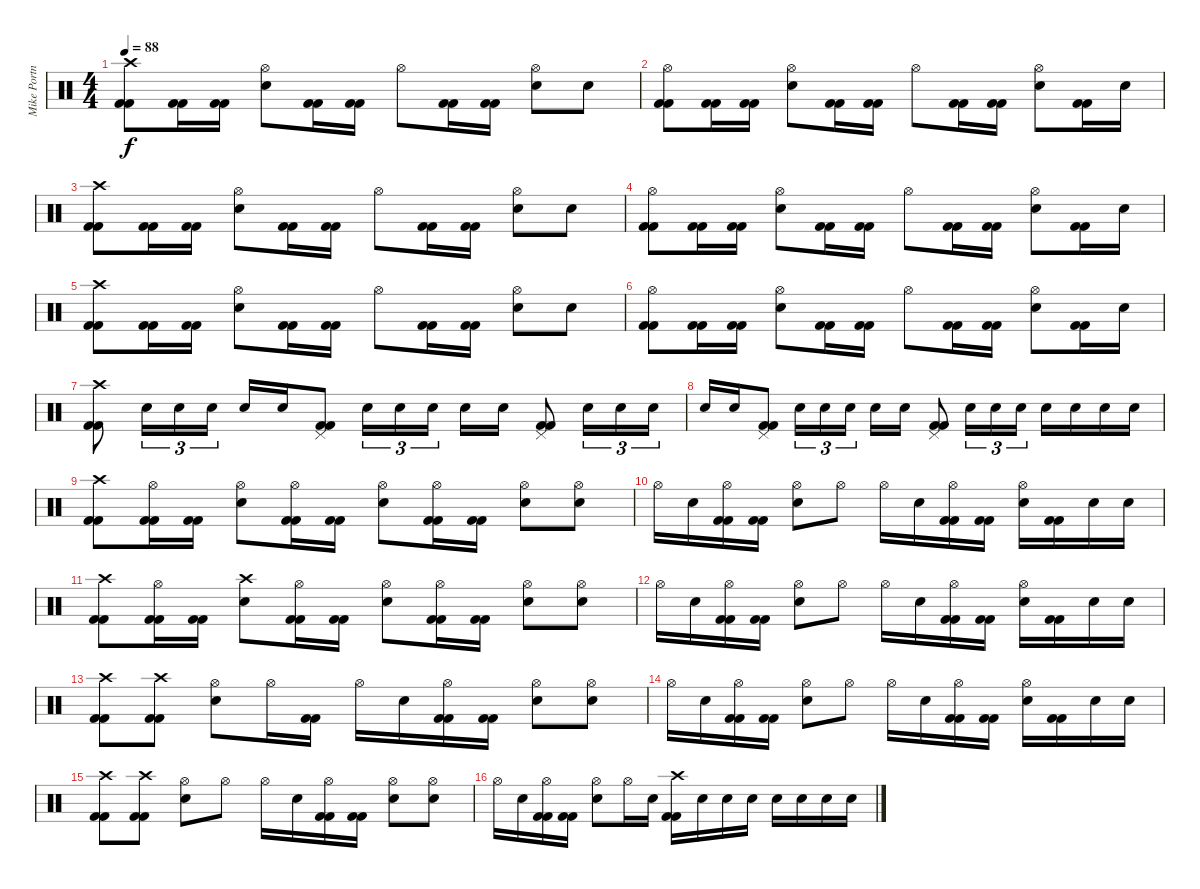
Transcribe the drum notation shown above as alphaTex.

\track ("Mike Portnoy - Drum" "Mike Portn") {instrument percussion}
\staff {score}
\articulation defaults
\ts (4 4)
\tempo 88
\clef neutral
\ks c
("Crash high (hit)" "Kick (hit) 2" "Kick (hit) 2").8{dy f} ("Kick (hit) 2" "Kick (hit) 2").16 ("Kick (hit) 2" "Kick (hit) 2").16 ("Hi-Hat (open)" "Snare (hit) 2").8 ("Kick (hit) 2" "Kick (hit) 2").16 ("Kick (hit) 2" "Kick (hit) 2").16 "Hi-Hat (open)".8 ("Kick (hit) 2" "Kick (hit) 2").16 ("Kick (hit) 2" "Kick (hit) 2").16 ("Hi-Hat (open)" "Snare (hit) 2").8 "Snare (hit) 2".8 |
("Hi-Hat (open)" "Kick (hit) 2" "Kick (hit) 2").8 ("Kick (hit) 2" "Kick (hit) 2").16 ("Kick (hit) 2" "Kick (hit) 2").16 ("Hi-Hat (open)" "Snare (hit) 2").8 ("Kick (hit) 2" "Kick (hit) 2").16 ("Kick (hit) 2" "Kick (hit) 2").16 "Hi-Hat (open)".8 ("Kick (hit) 2" "Kick (hit) 2").16 ("Kick (hit) 2" "Kick (hit) 2").16 ("Hi-Hat (open)" "Snare (hit) 2").8 ("Kick (hit) 2" "Kick (hit) 2").16 "Snare (hit) 2".16 |
("Crash high (hit)" "Kick (hit) 2" "Kick (hit) 2").8 ("Kick (hit) 2" "Kick (hit) 2").16 ("Kick (hit) 2" "Kick (hit) 2").16 ("Hi-Hat (open)" "Snare (hit) 2").8 ("Kick (hit) 2" "Kick (hit) 2").16 ("Kick (hit) 2" "Kick (hit) 2").16 "Hi-Hat (open)".8 ("Kick (hit) 2" "Kick (hit) 2").16 ("Kick (hit) 2" "Kick (hit) 2").16 ("Hi-Hat (open)" "Snare (hit) 2").8 "Snare (hit) 2".8 |
("Hi-Hat (open)" "Kick (hit) 2" "Kick (hit) 2").8 ("Kick (hit) 2" "Kick (hit) 2").16 ("Kick (hit) 2" "Kick (hit) 2").16 ("Hi-Hat (open)" "Snare (hit) 2").8 ("Kick (hit) 2" "Kick (hit) 2").16 ("Kick (hit) 2" "Kick (hit) 2").16 "Hi-Hat (open)".8 ("Kick (hit) 2" "Kick (hit) 2").16 ("Kick (hit) 2" "Kick (hit) 2").16 ("Hi-Hat (open)" "Snare (hit) 2").8 ("Kick (hit) 2" "Kick (hit) 2").16 "Snare (hit) 2".16 |
("Crash high (hit)" "Kick (hit) 2" "Kick (hit) 2").8 ("Kick (hit) 2" "Kick (hit) 2").16 ("Kick (hit) 2" "Kick (hit) 2").16 ("Hi-Hat (open)" "Snare (hit) 2").8 ("Kick (hit) 2" "Kick (hit) 2").16 ("Kick (hit) 2" "Kick (hit) 2").16 "Hi-Hat (open)".8 ("Kick (hit) 2" "Kick (hit) 2").16 ("Kick (hit) 2" "Kick (hit) 2").16 ("Hi-Hat (open)" "Snare (hit) 2").8 "Snare (hit) 2".8 |
("Hi-Hat (open)" "Kick (hit) 2" "Kick (hit) 2").8 ("Kick (hit) 2" "Kick (hit) 2").16 ("Kick (hit) 2" "Kick (hit) 2").16 ("Hi-Hat (open)" "Snare (hit) 2").8 ("Kick (hit) 2" "Kick (hit) 2").16 ("Kick (hit) 2" "Kick (hit) 2").16 "Hi-Hat (open)".8 ("Kick (hit) 2" "Kick (hit) 2").16 ("Kick (hit) 2" "Kick (hit) 2").16 ("Hi-Hat (open)" "Snare (hit) 2").8 ("Kick (hit) 2" "Kick (hit) 2").16 "Snare (hit) 2".16 |
("Crash high (hit)" "Kick (hit) 2" "Kick (hit) 2").8 "Snare (hit) 2".16{tu (3 2)} "Snare (hit) 2".16{tu (3 2)} "Snare (hit) 2".16{tu (3 2)} "Snare (hit) 2".16 "Snare (hit) 2".16 ("Pedal Hi-Hat (hit)" "Kick (hit) 2" "Kick (hit) 2").8 "Snare (hit) 2".16{tu (3 2)} "Snare (hit) 2".16{tu (3 2)} "Snare (hit) 2".16{tu (3 2)} "Snare (hit) 2".16 "Snare (hit) 2".16 ("Pedal Hi-Hat (hit)" "Kick (hit) 2" "Kick (hit) 2").8 "Snare (hit) 2".16{tu (3 2)} "Snare (hit) 2".16{tu (3 2)} "Snare (hit) 2".16{tu (3 2)} |
"Snare (hit) 2".16 "Snare (hit) 2".16 ("Pedal Hi-Hat (hit)" "Kick (hit) 2" "Kick (hit) 2").8 "Snare (hit) 2".16{tu (3 2)} "Snare (hit) 2".16{tu (3 2)} "Snare (hit) 2".16{tu (3 2)} "Snare (hit) 2".16 "Snare (hit) 2".16 ("Pedal Hi-Hat (hit)" "Kick (hit) 2" "Kick (hit) 2").8 "Snare (hit) 2".16{tu (3 2)} "Snare (hit) 2".16{tu (3 2)} "Snare (hit) 2".16{tu (3 2)} "Snare (hit) 2".16 "Snare (hit) 2".16 "Snare (hit) 2".16 "Snare (hit) 2".16 |
("Crash high (hit)" "Kick (hit) 2" "Kick (hit) 2").8 ("Hi-Hat (open)" "Kick (hit) 2" "Kick (hit) 2").16 ("Kick (hit) 2" "Kick (hit) 2").16 ("Hi-Hat (open)" "Snare (hit) 2").8 ("Hi-Hat (open)" "Kick (hit) 2" "Kick (hit) 2").16 ("Kick (hit) 2" "Kick (hit) 2").16 ("Hi-Hat (open)" "Snare (hit) 2").8 ("Hi-Hat (open)" "Kick (hit) 2" "Kick (hit) 2").16 ("Kick (hit) 2" "Kick (hit) 2").16 ("Hi-Hat (open)" "Snare (hit) 2").8 ("Hi-Hat (open)" "Snare (hit) 2").8 |
"Hi-Hat (open)".16 "Snare (hit) 2".16 ("Hi-Hat (open)" "Kick (hit) 2" "Kick (hit) 2").16 ("Kick (hit) 2" "Kick (hit) 2").16 ("Hi-Hat (open)" "Snare (hit) 2").8 "Hi-Hat (open)".8 "Hi-Hat (open)".16 "Snare (hit) 2".16 ("Hi-Hat (open)" "Kick (hit) 2" "Kick (hit) 2").16 ("Kick (hit) 2" "Kick (hit) 2").16 ("Hi-Hat (open)" "Snare (hit) 2").16 ("Kick (hit) 2" "Kick (hit) 2").16 "Snare (hit) 2".16 "Snare (hit) 2".16 |
("Crash high (hit)" "Kick (hit) 2" "Kick (hit) 2").8 ("Hi-Hat (open)" "Kick (hit) 2" "Kick (hit) 2").16 ("Kick (hit) 2" "Kick (hit) 2").16 ("Crash high (hit)" "Snare (hit) 2").8 ("Hi-Hat (open)" "Kick (hit) 2" "Kick (hit) 2").16 ("Kick (hit) 2" "Kick (hit) 2").16 ("Hi-Hat (open)" "Snare (hit) 2").8 ("Hi-Hat (open)" "Kick (hit) 2" "Kick (hit) 2").16 ("Kick (hit) 2" "Kick (hit) 2").16 ("Hi-Hat (open)" "Snare (hit) 2").8 ("Hi-Hat (open)" "Snare (hit) 2").8 |
"Hi-Hat (open)".16 "Snare (hit) 2".16 ("Hi-Hat (open)" "Kick (hit) 2" "Kick (hit) 2").16 ("Kick (hit) 2" "Kick (hit) 2").16 ("Hi-Hat (open)" "Snare (hit) 2").8 "Hi-Hat (open)".8 "Hi-Hat (open)".16 "Snare (hit) 2".16 ("Hi-Hat (open)" "Kick (hit) 2" "Kick (hit) 2").16 ("Kick (hit) 2" "Kick (hit) 2").16 ("Hi-Hat (open)" "Snare (hit) 2").16 ("Kick (hit) 2" "Kick (hit) 2").16 "Snare (hit) 2".16 "Snare (hit) 2".16 |
("Crash high (hit)" "Kick (hit) 2" "Kick (hit) 2").8 ("Crash high (hit)" "Kick (hit) 2" "Kick (hit) 2").8 ("Hi-Hat (open)" "Snare (hit) 2").8 "Hi-Hat (open)".16 ("Kick (hit) 2" "Kick (hit) 2").16 "Hi-Hat (open)".16 "Snare (hit) 2".16 ("Hi-Hat (open)" "Kick (hit) 2" "Kick (hit) 2").16 ("Kick (hit) 2" "Kick (hit) 2").16 ("Hi-Hat (open)" "Snare (hit) 2").8 ("Hi-Hat (open)" "Snare (hit) 2").8 |
"Hi-Hat (open)".16 "Snare (hit) 2".16 ("Hi-Hat (open)" "Kick (hit) 2" "Kick (hit) 2").16 ("Kick (hit) 2" "Kick (hit) 2").16 ("Hi-Hat (open)" "Snare (hit) 2").8 "Hi-Hat (open)".8 "Hi-Hat (open)".16 "Snare (hit) 2".16 ("Hi-Hat (open)" "Kick (hit) 2" "Kick (hit) 2").16 ("Kick (hit) 2" "Kick (hit) 2").16 ("Hi-Hat (open)" "Snare (hit) 2").16 ("Kick (hit) 2" "Kick (hit) 2").16 "Snare (hit) 2".16 "Snare (hit) 2".16 |
("Crash high (hit)" "Kick (hit) 2" "Kick (hit) 2").8 ("Crash high (hit)" "Kick (hit) 2" "Kick (hit) 2").8 ("Hi-Hat (open)" "Snare (hit) 2").8 "Hi-Hat (open)".8 "Hi-Hat (open)".16 "Snare (hit) 2".16 ("Hi-Hat (open)" "Kick (hit) 2" "Kick (hit) 2").16 ("Kick (hit) 2" "Kick (hit) 2").16 ("Hi-Hat (open)" "Snare (hit) 2").8 ("Hi-Hat (open)" "Snare (hit) 2").8 |
"Hi-Hat (open)".16 "Snare (hit) 2".16 ("Hi-Hat (open)" "Kick (hit) 2" "Kick (hit) 2").16 ("Kick (hit) 2" "Kick (hit) 2").16 ("Hi-Hat (open)" "Snare (hit) 2").8 "Hi-Hat (open)".16 "Snare (hit) 2".16 ("Crash high (hit)" "Kick (hit) 2" "Kick (hit) 2").16 "Snare (hit) 2".16 "Snare (hit) 2".16 "Snare (hit) 2".16 "Snare (hit) 2".16 "Snare (hit) 2".16 "Snare (hit) 2".16 "Snare (hit) 2".16
